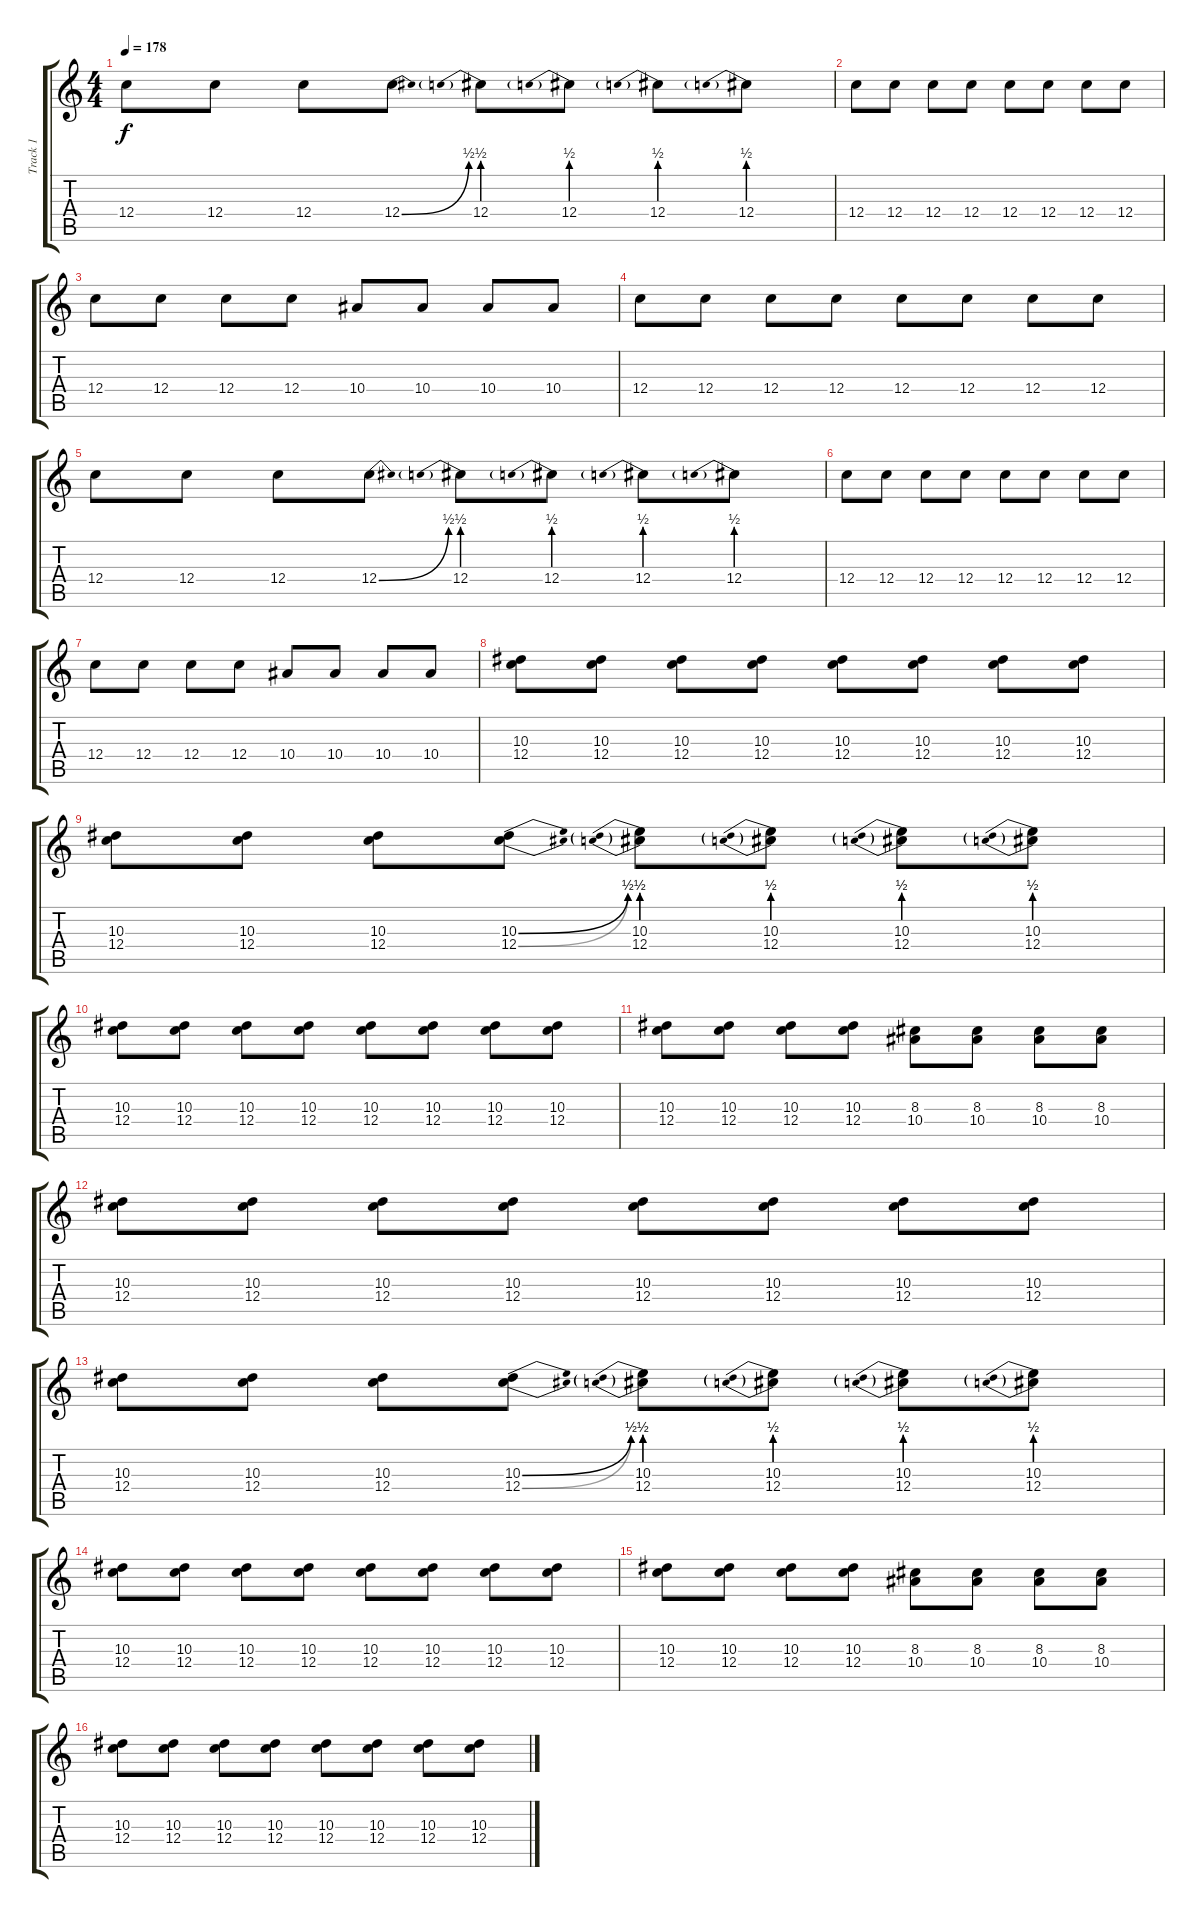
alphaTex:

\track ("Track 1" "Track 1") {instrument distortionguitar}
\staff {score tabs}
\tuning (D4 A3 F3 C3 G2 C2) {hide}
\ts (4 4)
\tempo 178
\clef g2
\ks c
12.4.8{dy f} 12.4.8 12.4.8 12.4{be (bend 0 0 60 2)}.8 12.4{be (prebend 0 2 60 2)}.8 12.4{be (prebend 0 2 60 2)}.8 12.4{be (prebend 0 2 60 2)}.8 12.4{be (prebend 0 2 60 2)}.8 |
12.4.8 12.4.8 12.4.8 12.4.8 12.4.8 12.4.8 12.4.8 12.4.8 |
12.4.8 12.4.8 12.4.8 12.4.8 10.4.8 10.4.8 10.4.8 10.4.8 |
12.4.8 12.4.8 12.4.8 12.4.8 12.4.8 12.4.8 12.4.8 12.4.8 |
12.4.8 12.4.8 12.4.8 12.4{be (bend 0 0 60 2)}.8 12.4{be (prebend 0 2 60 2)}.8 12.4{be (prebend 0 2 60 2)}.8 12.4{be (prebend 0 2 60 2)}.8 12.4{be (prebend 0 2 60 2)}.8 |
12.4.8 12.4.8 12.4.8 12.4.8 12.4.8 12.4.8 12.4.8 12.4.8 |
12.4.8 12.4.8 12.4.8 12.4.8 10.4.8 10.4.8 10.4.8 10.4.8 |
(10.3 12.4).8 (10.3 12.4).8 (10.3 12.4).8 (10.3 12.4).8 (10.3 12.4).8 (10.3 12.4).8 (10.3 12.4).8 (10.3 12.4).8 |
(10.3 12.4).8 (10.3 12.4).8 (10.3 12.4).8 (10.3{be (bend 0 0 60 2)} 12.4{be (bend 0 0 60 2)}).8 (10.3{be (prebend 0 2 60 2)} 12.4{be (prebend 0 2 60 2)}).8 (10.3{be (prebend 0 2 60 2)} 12.4{be (prebend 0 2 60 2)}).8 (10.3{be (prebend 0 2 60 2)} 12.4{be (prebend 0 2 60 2)}).8 (10.3{be (prebend 0 2 60 2)} 12.4{be (prebend 0 2 60 2)}).8 |
(10.3 12.4).8 (10.3 12.4).8 (10.3 12.4).8 (10.3 12.4).8 (10.3 12.4).8 (10.3 12.4).8 (10.3 12.4).8 (10.3 12.4).8 |
(10.3 12.4).8 (10.3 12.4).8 (10.3 12.4).8 (10.3 12.4).8 (8.3 10.4).8 (8.3 10.4).8 (8.3 10.4).8 (8.3 10.4).8 |
(10.3 12.4).8 (10.3 12.4).8 (10.3 12.4).8 (10.3 12.4).8 (10.3 12.4).8 (10.3 12.4).8 (10.3 12.4).8 (10.3 12.4).8 |
(10.3 12.4).8 (10.3 12.4).8 (10.3 12.4).8 (10.3{be (bend 0 0 60 2)} 12.4{be (bend 0 0 60 2)}).8 (10.3{be (prebend 0 2 60 2)} 12.4{be (prebend 0 2 60 2)}).8 (10.3{be (prebend 0 2 60 2)} 12.4{be (prebend 0 2 60 2)}).8 (10.3{be (prebend 0 2 60 2)} 12.4{be (prebend 0 2 60 2)}).8 (10.3{be (prebend 0 2 60 2)} 12.4{be (prebend 0 2 60 2)}).8 |
(10.3 12.4).8 (10.3 12.4).8 (10.3 12.4).8 (10.3 12.4).8 (10.3 12.4).8 (10.3 12.4).8 (10.3 12.4).8 (10.3 12.4).8 |
(10.3 12.4).8 (10.3 12.4).8 (10.3 12.4).8 (10.3 12.4).8 (8.3 10.4).8 (8.3 10.4).8 (8.3 10.4).8 (8.3 10.4).8 |
(10.3 12.4).8 (10.3 12.4).8 (10.3 12.4).8 (10.3 12.4).8 (10.3 12.4).8 (10.3 12.4).8 (10.3 12.4).8 (10.3 12.4).8
